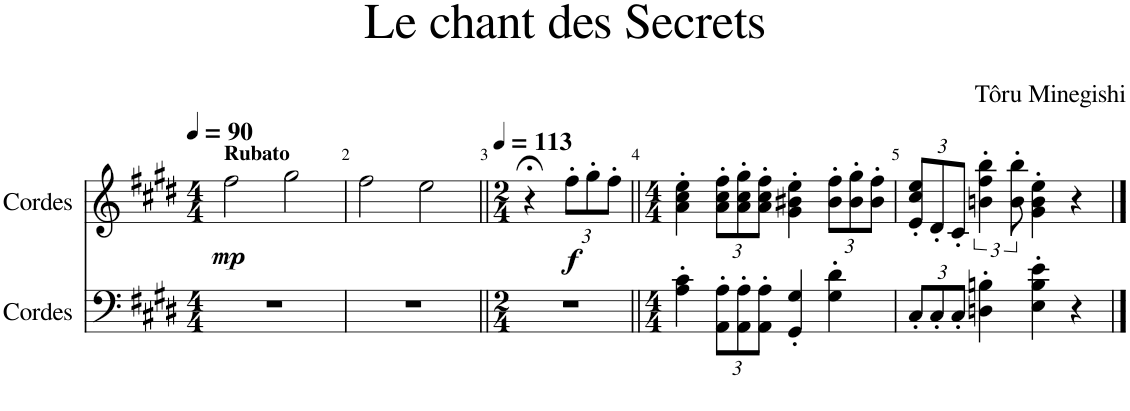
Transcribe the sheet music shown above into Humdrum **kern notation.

**kern	**kern	**dynam
*part2	*part1	*part1
*staff2	*staff1	*staff1
*I"Cordes	*I"Cordes	*
*clefF4	*clefG2	*
*k[f#c#g#d#]	*k[f#c#g#d#]	*
*M4/4	*M4/4	*
*MM90	*MM90	*
=1	=1	=1
!	!LO:TX:a:B:t=Rubato	!
!	!	!LO:DY:b
1r	2ff#\	mp
.	2gg#\	.
=2	=2	=2
1r	2ff#\	.
.	2ee\	.
=3||	=3||	=3||
*M2/4	*M2/4	*
*	*MM113	*
2r	4r;<	.
*	*Xbrackettup	*
!	!	!LO:DY:b
.	12ff#'\L	f
.	12gg#'\	.
.	12ff#'\J	.
=4||	=4||	=4||
*M4/4	*M4/4	*
4A\' 4c#\'	4a\' 4cc#\' 4ee\'	.
*Xbrackettup	*	*
12AA\' 12A\'L	12a\' 12cc#\' 12ff#\'L	.
12AA\' 12A\'	12a\' 12cc#\' 12gg#\'	.
12AA\' 12A\'J	12a\' 12cc#\' 12ff#\'J	.
4GG#/' 4G#/'	4g#\' 4b#X\' 4ee\'	.
4G#\' 4d#\'	12b#\' 12ff#\'L	.
.	12b#\' 12gg#\'	.
.	12b#\' 12ff#\'J	.
=5	=5	=5
12C#'/L	12e/' 12cc#/' 12ee/'L	.
12C#'/	12d#'/	.
12C#'/J	12c#'/J	.
*	*brackettup	*
4Dn\' 4Bn\'	6bn\' 6ff#\' 6bb\'	.
.	12b\' 12bb\'	.
4E\' 4B\' 4e\'	4g#\' 4b\' 4ee\'	.
4r	4r	.
==	==	==
*-	*-	*-
